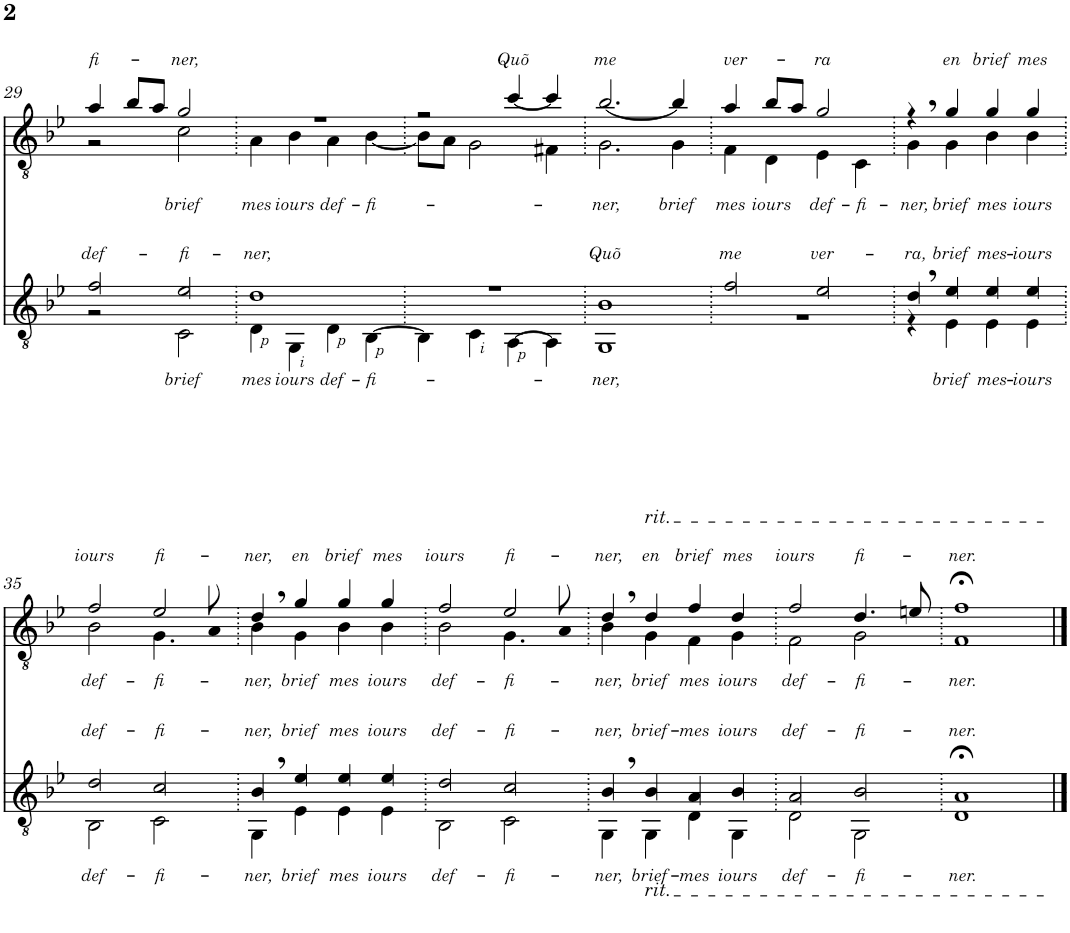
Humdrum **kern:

**kern	**text	**kern	**text
*part2	*part2	*part1	*part1
*staff2	*staff2	*staff1	*staff1
*I"Desítistrunná loutna	*	*I"Desítistrunná loutna	*
!!LO:PB:g=z
*clefGv2	*	*clefGv2	*
*k[b-e-]	*	*k[b-e-]	*
*M2/2	*	*M2/2	*
*met(c|)	*	*met(c|)	*
=29	=29	=29	=29
!	!LO:LY:a	!	!LO:LY:a
*^	*	*^	*
2f/	2r	def-	4a/	2r	fi-
.	.	.	8b-/L	.	.
.	.	.	8a/J	.	.
!	!	!LO:LY:a	!	!	!
!	!	!LO:LY:b	!	!	!LO:LY:a
!	!	!	!	!	!LO:LY:b
2e-/	2C\	brief	2g/	2c\	brief
=30.	=30.	=30.	=30.	=30.	=30.
!	!	!LO:LY:a	!	!	!
!	!	!LO:LY:b	!	!	!LO:LY:b
1d	4D\	mes	1r	4A\	mes
!	!	!LO:LY:b	!	!	!LO:LY:b
.	4GG\	iours	.	4B-\	iours
!	!	!LO:LY:b	!	!	!LO:LY:b
.	4D\	def-	.	4A\	def-
!	!	!LO:LY:b	!	!	!LO:LY:b
.	[>4BB-\	-fi-	.	[<4B-\	-fi-
=31.	=31.	=31.	=31.	=31.	=31.
1r	4BB-\]	.	2r	8B-\L]	.
.	.	.	.	8A\J	.
.	4C\	.	.	2G\	.
!	!	!	!	!	!LO:LY:a
.	[>4AA\	.	[<4cc/	.	Quõ
.	4AA\]	.	4cc/]	4F#X\	.
=32.	=32.	=32.	=32.	=32.	=32.
!	!	!LO:LY:a	!	!	!
!	!	!LO:LY:b	!	!	!LO:LY:a
!	!	!	!	!	!LO:LY:b
1B-	1GG	-ner,	[<2.b-/	2.G\	-ner,
!	!	!	!	!	!LO:LY:b
.	.	.	4b-/]	4G\	brief
=33.	=33.	=33.	=33.	=33.	=33.
!	!	!LO:LY:a	!	!	!LO:LY:a
!	!	!	!	!	!LO:LY:b
2f/	1r	me	4a/	4F\	mes
!	!	!	!	!	!LO:LY:b
.	.	.	8b-/L	4D\	iours
.	.	.	8a/J	.	.
!	!	!LO:LY:a	!	!	!LO:LY:a
!	!	!	!	!	!LO:LY:b
2e-/	.	ver-	2g/	4E-\	def-
!	!	!	!	!	!LO:LY:b
.	.	.	.	4C\	-fi-
=34.	=34.	=34.	=34.	=34.	=34.
!	!	!LO:LY:a	!	!	!LO:LY:b
4d,/	4r	-ra,	4r	4G\	-ner,
!	!	!LO:LY:a	!	!	!
!	!	!LO:LY:b	!	!	!LO:LY:a
!	!	!	!	!	!LO:LY:b
4e-/	4E-\	brief	4g/	4G\	brief
!	!	!LO:LY:a	!	!	!
!	!	!LO:LY:b	!	!	!LO:LY:a
!	!	!	!	!	!LO:LY:b
4e-/	4E-\	mes-	4g/	4B-\	mes
!	!	!LO:LY:a	!	!	!
!	!	!LO:LY:b	!	!	!LO:LY:a
!	!	!	!	!	!LO:LY:b
4e-/	4E-\	-iours	4g/	4B-\	iours
!!LO:LB:g=z	!!
=35.	=35.	=35.	=35.	=35.	=35.
!	!	!LO:LY:a	!	!	!
!	!	!LO:LY:b	!	!	!LO:LY:a
!	!	!	!	!	!LO:LY:b
2d/	2BB-\	def-	2f/	2B-\	def-
!	!	!LO:LY:a	!	!	!
!	!	!LO:LY:b	!	!	!LO:LY:a
!	!	!	!	!	!LO:LY:b
2c/	2C\	-fi-	2e-/	4.G\	-fi-
.	.	.	.	8A\	.
=36.	=36.	=36.	=36.	=36.	=36.
!	!	!LO:LY:a	!	!	!
!	!	!LO:LY:b	!	!	!LO:LY:a
!	!	!	!	!	!LO:LY:b
4B-,/	4GG\	-ner,	4d,/	4B-\	-ner,
!	!	!LO:LY:a	!	!	!
!	!	!LO:LY:b	!	!	!LO:LY:a
!	!	!	!	!	!LO:LY:b
4e-/	4E-\	brief	4g/	4G\	brief
!	!	!LO:LY:a	!	!	!
!	!	!LO:LY:b	!	!	!LO:LY:a
!	!	!	!	!	!LO:LY:b
4e-/	4E-\	mes	4g/	4B-\	mes
!	!	!LO:LY:a	!	!	!
!	!	!LO:LY:b	!	!	!LO:LY:a
!	!	!	!	!	!LO:LY:b
4e-/	4E-\	iours	4g/	4B-\	iours
=37.	=37.	=37.	=37.	=37.	=37.
!	!	!LO:LY:a	!	!	!
!	!	!LO:LY:b	!	!	!LO:LY:a
!	!	!	!	!	!LO:LY:b
2d/	2BB-\	def-	2f/	2B-\	def-
!	!	!LO:LY:a	!	!	!
!	!	!LO:LY:b	!	!	!LO:LY:a
!	!	!	!	!	!LO:LY:b
2c/	2C\	-fi-	2e-/	4.G\	-fi-
.	.	.	.	8A\	.
=38.	=38.	=38.	=38.	=38.	=38.
!	!	!LO:LY:a	!	!	!
!	!	!LO:LY:b	!	!	!LO:LY:a
!	!	!	!	!	!LO:LY:b
4B-,/	4GG\	-ner,	4d,/	4B-\	-ner,
!	!	!	!LO:TX:a:i:t=rit.	!	!
!LO:TX:b:i:t=rit.	!	!	!	!	!
!	!	!LO:LY:a	!	!	!
!	!	!LO:LY:b	!	!	!LO:LY:a
!	!	!	!	!	!LO:LY:b
4B-/	4GG\	brief-	4d/	4G\	brief
!	!	!LO:LY:a	!	!	!
!	!	!LO:LY:b	!	!	!LO:LY:a
!	!	!	!	!	!LO:LY:b
4A/	4D\	mes	4f/	4F\	mes
!	!	!LO:LY:a	!	!	!
!	!	!LO:LY:b	!	!	!LO:LY:a
!	!	!	!	!	!LO:LY:b
4B-/	4GG\	iours	4d/	4G\	iours
=39.	=39.	=39.	=39.	=39.	=39.
!	!	!LO:LY:a	!	!	!
!	!	!LO:LY:b	!	!	!LO:LY:a
!	!	!	!	!	!LO:LY:b
2A/	2D\	def-	2f/	2F\	def-
!	!	!LO:LY:a	!	!	!
!	!	!LO:LY:b	!	!	!LO:LY:a
!	!	!	!	!	!LO:LY:b
2B-/	2GG\	-fi-	4.d/	2G\	-fi-
.	.	.	8en/	.	.
=40.	=40.	=40.	=40.	=40.	=40.
!	!	!LO:LY:a	!	!	!
!	!	!LO:LY:b	!	!	!LO:LY:a
!	!	!	!	!	!LO:LY:b
1A;<	1D	-ner.	1f;<	1F	-ner.
*v	*v	*	*	*	*
*	*	*v	*v	*
==	==	==	==
*-	*-	*-	*-
